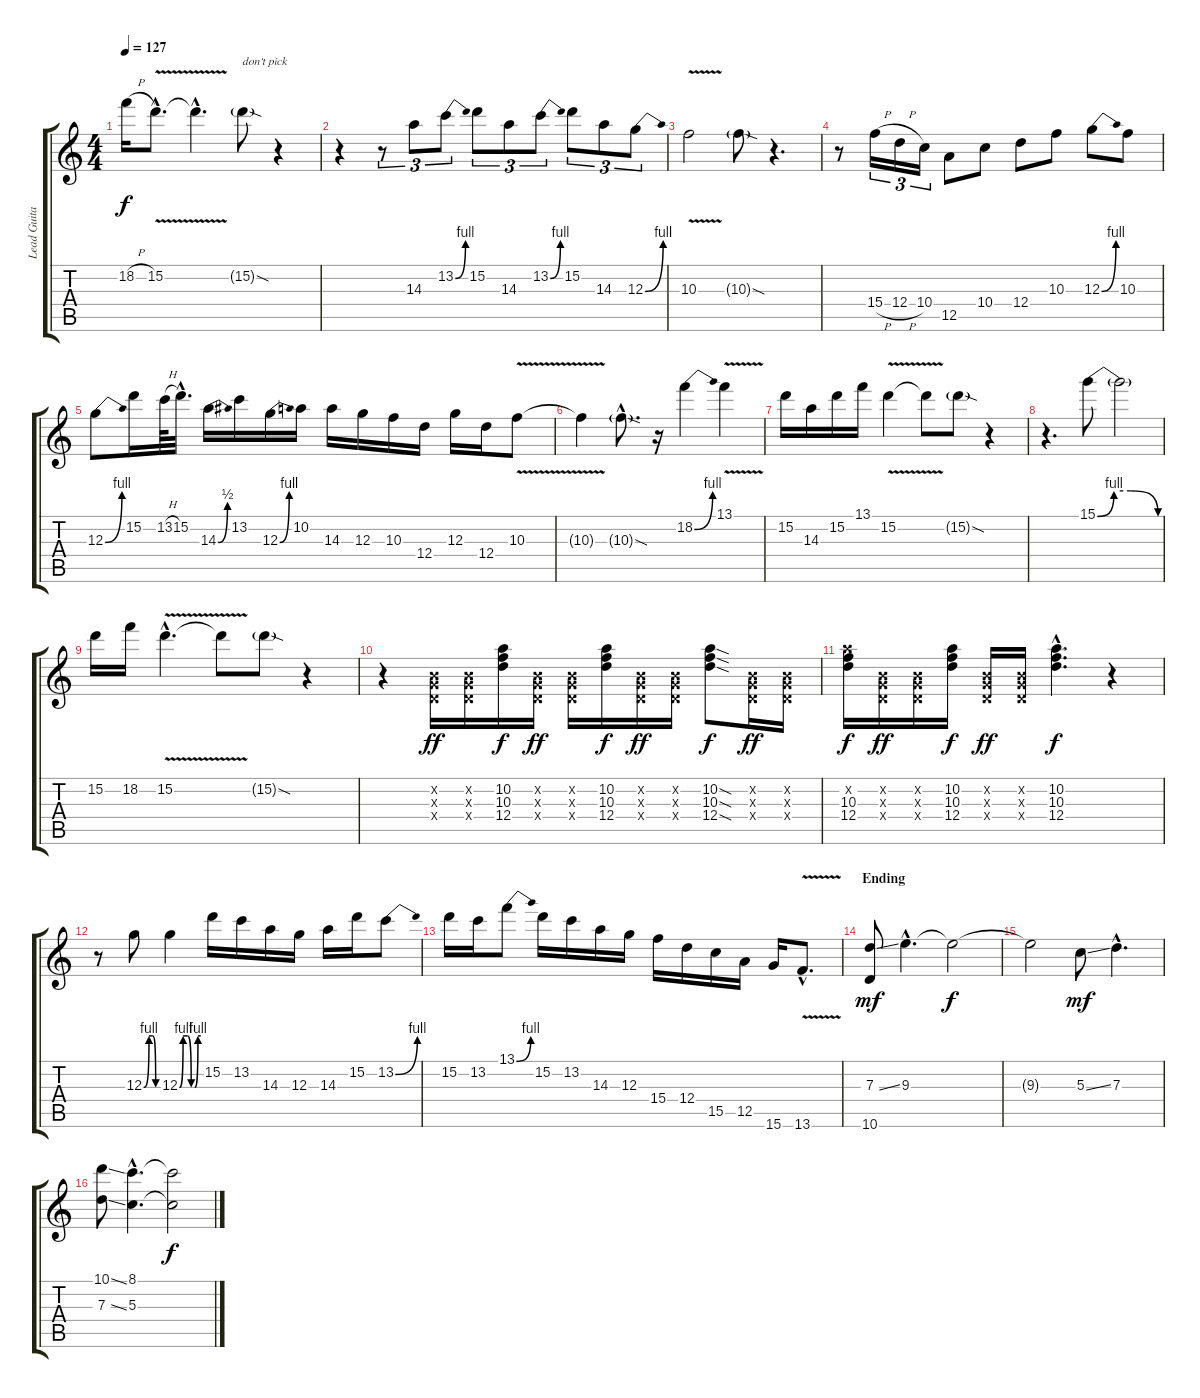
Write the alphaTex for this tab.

\track ("Lead Guitar 2" "Lead Guita") {instrument distortionguitar}
\staff {score tabs}
\tuning (E4 B3 G3 D3 A2 E2) {hide}
\ts (4 4)
\tempo 127
\clef g2
\ks c
18.2{h}.16{dy f} 15.2{v hac}.8{d} 15.2{hac t}.4{d} 15.2{sod g}.8{txt "don't pick"} r.4 |
r.4 r.8{tu (3 2)} 14.3.8{tu (3 2)} 13.2{be (bend 0 0 60 4)}.8{tu (3 2)} 15.2.8{tu (3 2)} 14.3.8{tu (3 2)} 13.2{be (bend 0 0 60 4)}.8{tu (3 2)} 15.2.8{tu (3 2)} 14.3.8{tu (3 2)} 12.3{be (bend 0 0 60 4)}.8{tu (3 2)} |
10.3{v}.2 10.3{sod g}.8 r.4{d} |
r.8 15.4{h}.16{tu (3 2)} 12.4{h}.16{tu (3 2)} 10.4.16{tu (3 2)} 12.5.8 10.4.8 12.4.8 10.3.8 12.3{be (bend 0 0 60 4)}.8 10.3.8 |
12.3{be (bend 0 0 60 4)}.8 15.2.16 13.2{h}.64 15.2{hac}.32{d} 14.3{be (bend 0 0 60 2)}.16 13.2.16 12.3{be (bend 0 0 60 4)}.16 10.2.16 14.3.16 12.3.16 10.3.16 12.4.16 12.3.16 12.4.16 10.3{v}.8 |
10.3{t}.4 10.3{sod g hac}.8{d} r.16 18.2{be (bend 0 0 60 4)}.4 13.1{v}.4 |
15.2.16 14.3.16 15.2.16 13.1.16 15.2{v}.4 15.2{t}.8 15.2{sod g}.8 r.4 |
r.4{d} 15.1{be (custom 0 0 15 4 30 4 55 0 60 0)}.8 15.1{t}.2 |
15.2.16 18.2.16 15.2{v hac}.4{d} 15.2{t}.8 15.2{sod g}.8 r.4 |
r.4 (0.2{x} 0.3{x} 0.4{x}).16{dy ff} (0.2{x} 0.3{x} 0.4{x}).16 (10.2 10.3 12.4).16{dy f} (0.2{x} 0.3{x} 0.4{x}).16{dy ff} (0.2{x} 0.3{x} 0.4{x}).16 (10.2 10.3 12.4).16{dy f} (0.2{x} 0.3{x} 0.4{x}).16{dy ff} (0.2{x} 0.3{x} 0.4{x}).16 (10.2{sod} 10.3{sod} 12.4{sod}).8{dy f} (0.2{x} 0.3{x} 0.4{x}).16{dy ff} (0.2{x} 0.3{x} 0.4{x}).16 |
(10.2{x} 10.3 12.4).16{dy f} (0.2{x} 0.3{x} 0.4{x}).16{dy ff} (0.2{x} 0.3{x} 0.4{x}).16 (10.2 10.3 12.4).16{dy f} (0.2{x} 0.3{x} 0.4{x}).16{dy ff} (0.2{x} 0.3{x} 0.4{x}).16 (10.2{hac} 10.3{hac} 12.4{hac}).4{d dy f} r.4 |
r.8 12.3{be (custom 0 0 22 4 38 4 50 0 60 0)}.8 12.3{be (custom 0 0 10 4 23 4 33 0 43 0 52 4 60 4)}.4 15.2.16 13.2.16 14.3.16 12.3.16 14.3.16 15.2.16 13.2{be (bend 0 0 60 4)}.8 |
15.2.16 13.2.16 13.1{be (bend 0 0 60 4)}.8 15.2.16 13.2.16 14.3.16 12.3.16 15.4.16 12.4.16 15.5.16 12.5.16 15.6.16 13.6{v hac}.8{d} |
\section ("" "Ending")
(7.3{ss} 10.6).8{dy mf} 9.3{hac}.4{d} 9.3{t}.2{dy f} |
9.3{t}.2 5.3{ss}.8{dy mf} 7.3{hac}.4{d} |
(10.1{ss} 7.3{ss}).8 (8.1{hac} 5.3{hac}).4{d} (8.1{t} 5.3{t}).2{dy f}
